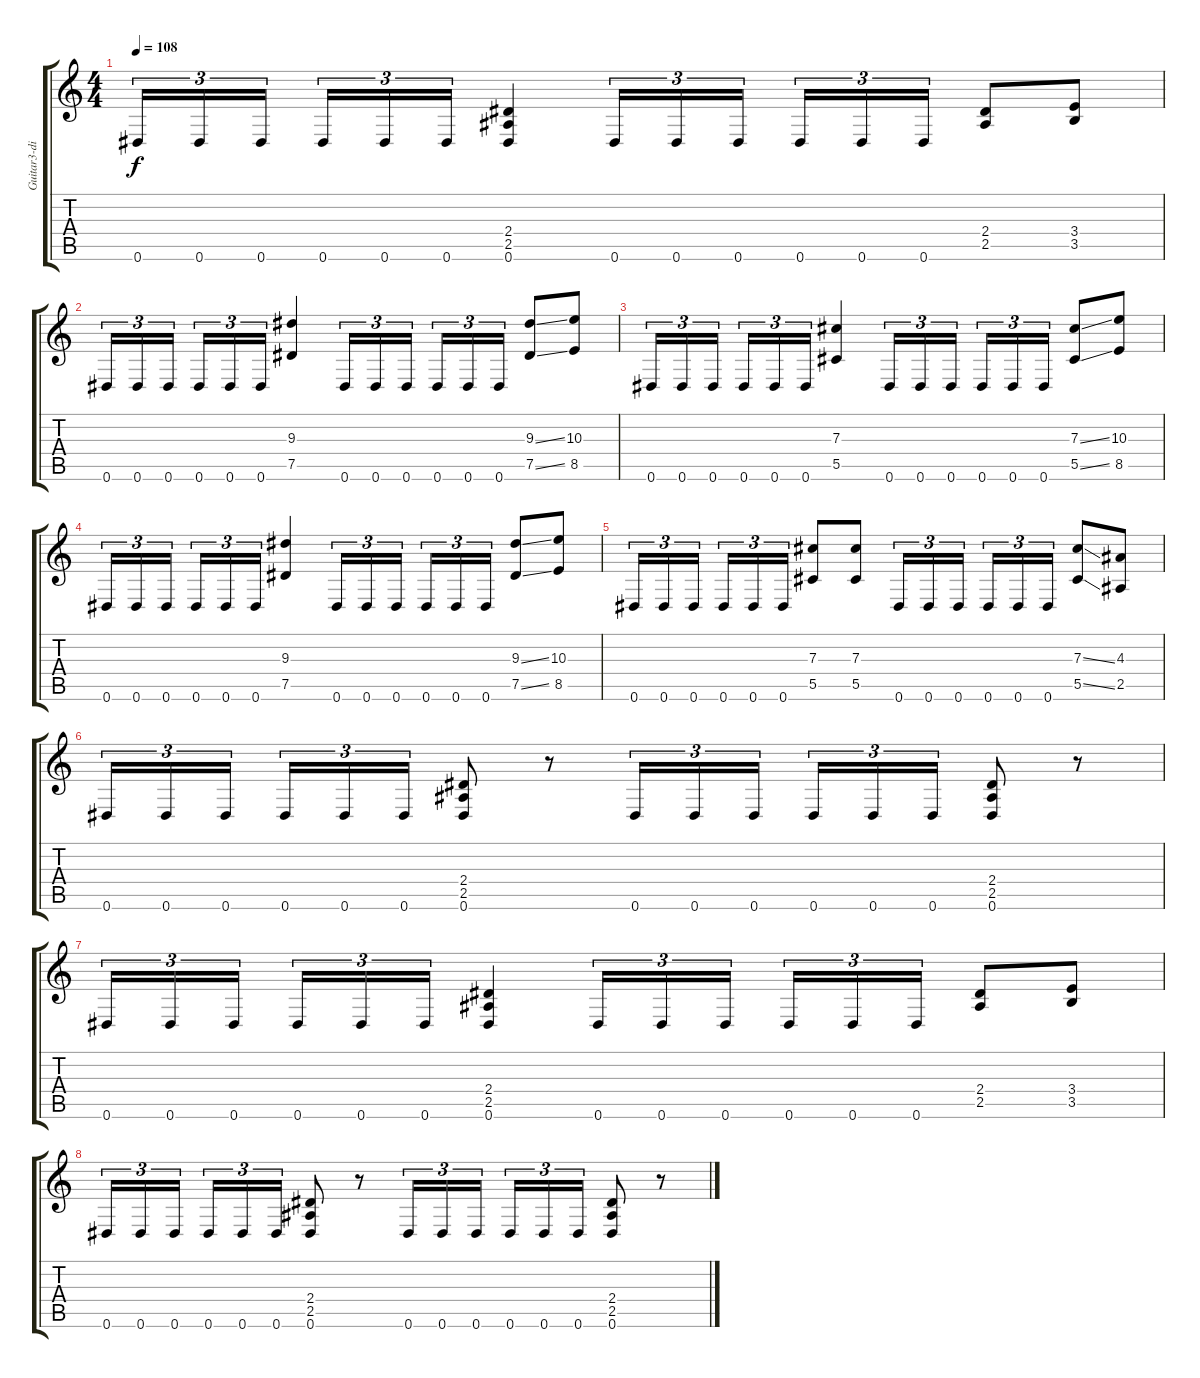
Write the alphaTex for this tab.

\track ("Guitar3-dist" "Guitar3-di") {instrument distortionguitar}
\staff {score tabs}
\tuning (Eb4 Bb3 Gb3 Db3 Ab2 Eb2) {hide}
\ts (4 4)
\tempo 108
\clef g2
\ks c
0.6.16{tu (3 2) dy f} 0.6.16{tu (3 2)} 0.6.16{tu (3 2)} 0.6.16{tu (3 2)} 0.6.16{tu (3 2)} 0.6.16{tu (3 2)} (2.4 2.5 0.6).4 0.6.16{tu (3 2)} 0.6.16{tu (3 2)} 0.6.16{tu (3 2)} 0.6.16{tu (3 2)} 0.6.16{tu (3 2)} 0.6.16{tu (3 2)} (2.4 2.5).8 (3.4 3.5).8 |
0.6.16{tu (3 2)} 0.6.16{tu (3 2)} 0.6.16{tu (3 2)} 0.6.16{tu (3 2)} 0.6.16{tu (3 2)} 0.6.16{tu (3 2)} (9.3 7.5).4 0.6.16{tu (3 2)} 0.6.16{tu (3 2)} 0.6.16{tu (3 2)} 0.6.16{tu (3 2)} 0.6.16{tu (3 2)} 0.6.16{tu (3 2)} (9.3{ss} 7.5{ss}).8 (10.3 8.5).8 |
0.6.16{tu (3 2)} 0.6.16{tu (3 2)} 0.6.16{tu (3 2)} 0.6.16{tu (3 2)} 0.6.16{tu (3 2)} 0.6.16{tu (3 2)} (7.3 5.5).4 0.6.16{tu (3 2)} 0.6.16{tu (3 2)} 0.6.16{tu (3 2)} 0.6.16{tu (3 2)} 0.6.16{tu (3 2)} 0.6.16{tu (3 2)} (7.3{ss} 5.5{ss}).8 (10.3 8.5).8 |
0.6.16{tu (3 2)} 0.6.16{tu (3 2)} 0.6.16{tu (3 2)} 0.6.16{tu (3 2)} 0.6.16{tu (3 2)} 0.6.16{tu (3 2)} (9.3 7.5).4 0.6.16{tu (3 2)} 0.6.16{tu (3 2)} 0.6.16{tu (3 2)} 0.6.16{tu (3 2)} 0.6.16{tu (3 2)} 0.6.16{tu (3 2)} (9.3{ss} 7.5{ss}).8 (10.3 8.5).8 |
0.6.16{tu (3 2)} 0.6.16{tu (3 2)} 0.6.16{tu (3 2)} 0.6.16{tu (3 2)} 0.6.16{tu (3 2)} 0.6.16{tu (3 2)} (7.3 5.5).8 (7.3 5.5).8 0.6.16{tu (3 2)} 0.6.16{tu (3 2)} 0.6.16{tu (3 2)} 0.6.16{tu (3 2)} 0.6.16{tu (3 2)} 0.6.16{tu (3 2)} (7.3{ss} 5.5{ss}).8 (4.3 2.5).8 |
0.6.16{tu (3 2)} 0.6.16{tu (3 2)} 0.6.16{tu (3 2)} 0.6.16{tu (3 2)} 0.6.16{tu (3 2)} 0.6.16{tu (3 2)} (2.4 2.5 0.6).8 r.8 0.6.16{tu (3 2)} 0.6.16{tu (3 2)} 0.6.16{tu (3 2)} 0.6.16{tu (3 2)} 0.6.16{tu (3 2)} 0.6.16{tu (3 2)} (2.4 2.5 0.6).8 r.8 |
0.6.16{tu (3 2)} 0.6.16{tu (3 2)} 0.6.16{tu (3 2)} 0.6.16{tu (3 2)} 0.6.16{tu (3 2)} 0.6.16{tu (3 2)} (2.4 2.5 0.6).4 0.6.16{tu (3 2)} 0.6.16{tu (3 2)} 0.6.16{tu (3 2)} 0.6.16{tu (3 2)} 0.6.16{tu (3 2)} 0.6.16{tu (3 2)} (2.4 2.5).8 (3.4 3.5).8 |
0.6.16{tu (3 2)} 0.6.16{tu (3 2)} 0.6.16{tu (3 2)} 0.6.16{tu (3 2)} 0.6.16{tu (3 2)} 0.6.16{tu (3 2)} (2.4 2.5 0.6).8 r.8 0.6.16{tu (3 2)} 0.6.16{tu (3 2)} 0.6.16{tu (3 2)} 0.6.16{tu (3 2)} 0.6.16{tu (3 2)} 0.6.16{tu (3 2)} (2.4 2.5 0.6).8 r.8
